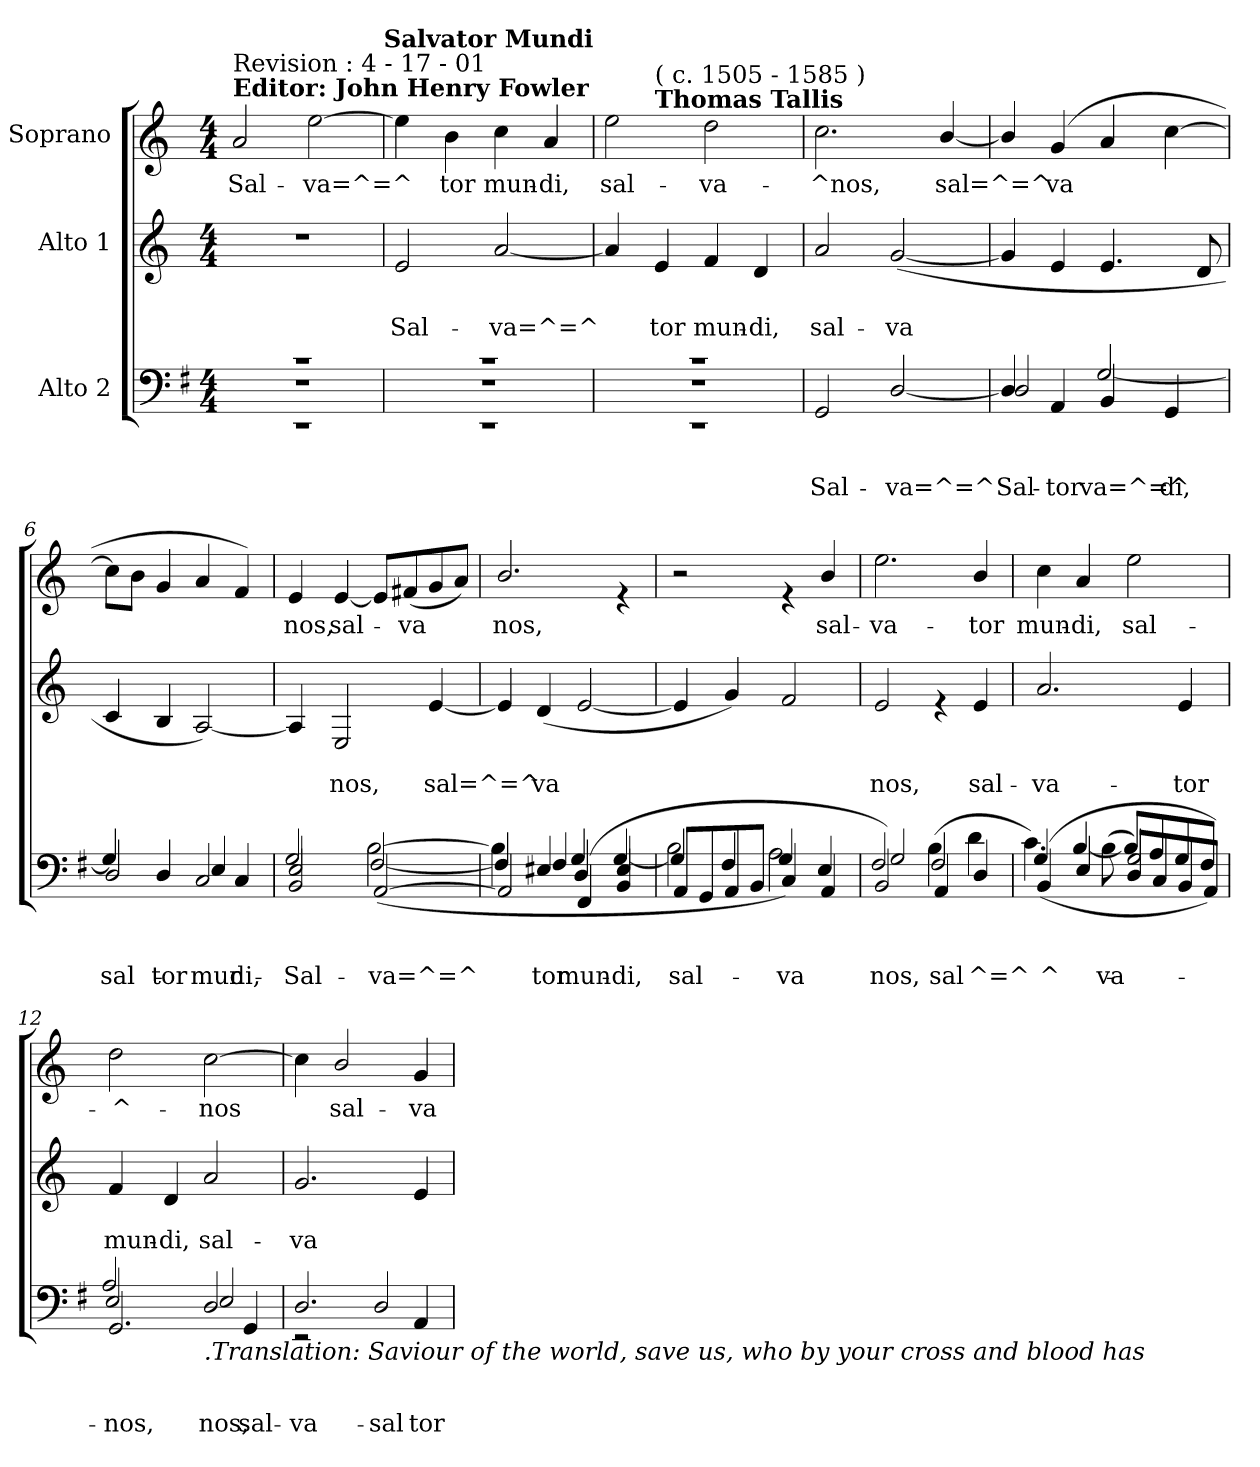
**kern	**text	**text	**text	**kern	**text	**text	**kern	**text
*part3	*part3	*part3	*part3	*part2	*part2	*part2	*part1	*part1
*staff3	*staff3	*staff3	*staff3	*staff2	*staff2	*staff2	*staff1	*staff1
*I"Alto 2	*	*	*	*I"Alto 1	*	*	*I"Soprano	*
*clefF4	*	*	*	*clefG2	*	*	*clefG2	*
*ITrd4c7	*	*	*	*	*	*	*	*
*k[]	*	*	*	*k[]	*	*	*k[]	*
*C:	*	*	*	*C:	*	*	*C:	*
*M4/4	*	*	*	*M4/4	*	*	*M4/4	*
=1	=1	=1	=1	=1	=1	=1	=1	=1
*^	*	*	*	*	*	*	*	*
*	*^	*	*	*	*	*	*	*	*
!	!	!	!	!	!	!	!	!	!LO:TX:a:B:t=Editor&colon; John Henry Fowler	!
!	!	!	!	!	!	!	!	!	!LO:TX:a:t=Revision &colon;   4 - 17 - 01	!
!	!	!	!	!	!	!	!	!	!	!LO:LY:b
1rc	1rEE	1r	.	.	.	1r	.	.	2a/	Sal-
!	!	!	!	!	!	!	!	!	!	!LO:LY:b
.	.	.	.	.	.	.	.	.	[>2ee\	-va=^=^
!	!	!	!	!	!	!	!	!	!LO:TX:a:B:t=Salvator Mundi	!
=2	=2	=2	=2	=2	=2	=2	=2	=2	=2	=2
!	!	!	!	!	!	!	!	!LO:LY:b	!	!
1rc	1rEE	1r	.	.	.	2e/	.	Sal-	4ee\]	.
!	!	!	!	!	!	!	!	!	!	!LO:LY:b
.	.	.	.	.	.	.	.	.	4b\	tor
!	!	!	!	!	!	!	!	!LO:LY:b	!	!LO:LY:b
.	.	.	.	.	.	[<2a/	.	-va=^=^	4cc\	mun-
!	!	!	!	!	!	!	!	!	!	!LO:LY:b
.	.	.	.	.	.	.	.	.	4a/	-di,
=3	=3	=3	=3	=3	=3	=3	=3	=3	=3	=3
!	!	!	!	!	!	!	!	!	!	!LO:LY:b
*	*	*	*	*	*	*	*	*	*^	*
1rc	1rEE	1r	.	.	.	4a/]	.	.	2ee\	4ryy	sal-
!	!	!	!	!	!	!	!	!	!	!LO:TX:a:B:t=Thomas Tallis	!
!	!	!	!	!	!	!	!	!	!	!LO:TX:a:t=( c. 1505 - 1585 )	!
!	!	!	!	!	!	!	!	!LO:LY:b	!	!	!
.	.	.	.	.	.	4e/	.	tor	.	2.ryy	.
!	!	!	!	!	!	!	!	!LO:LY:b	!	!	!LO:LY:b
.	.	.	.	.	.	4f/	.	mun-	2dd\	.	-va-
!	!	!	!	!	!	!	!	!LO:LY:b	!	!	!
.	.	.	.	.	.	4d/	.	-di,	.	.	.
*v	*v	*v	*	*	*	*	*	*	*	*	*
!!LO:LB:g=z
=4	=4	=4	=4	=4	=4	=4	=4	=4	=4
!	!	!	!LO:LY:b	!	!	!LO:LY:b	!	!	!LO:LY:b
*	*	*	*	*	*	*	*v	*v	*
2CC/	.	.	Sal-	2a/	.	sal-	2.cc\	-^nos,
!	!	!	!LO:LY:b	!	!	!LO:LY:b	!	!
[<2GG/	.	.	-va=^=^	(<[<2g/	.	-va	.	.
!	!	!	!	!	!	!	!	!LO:LY:b
.	.	.	.	.	.	.	[<4b/	sal=^=^
=5	=5	=5	=5	=5	=5	=5	=5	=5
*^	*	*	*	*	*	*	*	*
!	!	!	!	!LO:LY:b	!	!	!	!	!
4GG/]	2GG/	.	.	Sal-	4g/]	.	.	4b/]	.
!	!	!	!	!LO:LY:b	!	!	!	!	!LO:LY:b
4DD/	.	.	.	tor	4e/	.	.	(<4g/	va
!	!	!	!	!LO:LY:b	!	!	!	!	!
!	!	!	!	!LO:LY:b	!	!	!	!	!
4EE/	[<2C/	.	.	-va=^=^	4.e/	.	.	4a/	.
!	!	!	!	!LO:LY:b	!	!	!	!	!
4CC/	.	.	.	-di,	.	.	.	[>4cc\	.
.	.	.	.	.	8d/	.	.	.	.
=6	=6	=6	=6	=6	=6	=6	=6	=6	=6
!	!	!	!	!LO:LY:b	!	!	!	!	!
2GG/	4C/]	.	.	sal-	4c/	.	.	8cc\L]	.
.	.	.	.	.	.	.	.	8b\J	.
!	!	!	!	!LO:LY:b	!	!	!	!	!
.	4GG/	.	.	tor	4B/	.	.	4g/	.
!	!	!	!	!LO:LY:b	!	!	!	!	!
!	!	!	!	!LO:LY:b	!	!	!	!	!
2FF/	4AA/	.	.	mun-	[<2A/)	.	.	4a/	.
!	!	!	!	!LO:LY:b	!	!	!	!	!
.	4FF/	.	.	-di,	.	.	.	4f/)	.
=7	=7	=7	=7	=7	=7	=7	=7	=7	=7
!	!	!	!	!LO:LY:b	!	!	!	!	!
!	!	!	!	!LO:LY:b	!	!	!	!	!
*	*^	*	*	*	*	*	*	*	*
!	!	!	!	!	!LO:LY:b	!	!	!	!	!LO:LY:b
2EE/	2C/	2AA/	.	.	Sal-	4A/]	.	.	4e/	nos,
!	!	!	!	!	!	!	!	!LO:LY:b	!	!LO:LY:b
.	.	.	.	.	.	2E/	.	nos,	[<4e/	sal-
!	!	!	!	!	!LO:LY:b	!	!	!	!	!
!	!	!	!	!	!LO:LY:b	!	!	!	!	!
!	!	!	!	!	!LO:LY:b	!	!	!	!	!
[<2DD/	(<[<2BB/	[>2E\	.	.	-va=^=^	.	.	.	8e/L]	.
!	!	!	!	!	!	!	!	!	!	!LO:LY:b
.	.	.	.	.	.	.	.	.	(<8f#X/	-va
!	!	!	!	!	!	!	!	!LO:LY:b	!	!
.	.	.	.	.	.	[<4e/	.	sal=^=^	8g/	.
.	.	.	.	.	.	.	.	.	8a/J)	.
!!LO:LB:g=z
=8	=8	=8	=8	=8	=8	=8	=8	=8	=8	=8
!	!	!	!	!	!	!	!	!	!	!LO:LY:b
2DD/]	4BB/]	4E\]	.	.	.	4e/]	.	.	2.b/	nos,
!	!	!	!	!	!LO:LY:b	!	!	!LO:LY:b	!	!
.	4AA#X/	4BB/	.	.	tor	(<4d/	.	va	.	.
!	!	!	!	!	!LO:LY:b	!	!	!	!	!
!	!	!	!	!	!LO:LY:b	!	!	!	!	!
(<4BBB/	4GG/	4C/	.	.	mun-	[<2e/	.	.	.	.
!	!	!	!	!	!LO:LY:b	!	!	!	!	!
4EE/	[<4C/	4AA#/	.	.	-di,	.	.	.	4re	.
=9	=9	=9	=9	=9	=9	=9	=9	=9	=9	=9
!	!	!	!	!	!LO:LY:b	!	!	!	!	!
8DD/L	4C/]	2E\	.	.	sal-	4e/]	.	.	2r	.
8CC/	.	.	.	.	.	.	.	.	.	.
8DD/	4BB/	.	.	.	.	4g/)	.	.	.	.
8EE/J	.	.	.	.	.	.	.	.	.	.
!	!	!	!	!	!LO:LY:b	!	!	!	!	!
4FF/	4C/)	2D\	.	.	-va	2f/	.	.	4re	.
!	!	!	!	!	!	!	!	!	!	!LO:LY:b
4DD/	4AA/	.	.	.	.	.	.	.	4b/	sal-
=10	=10	=10	=10	=10	=10	=10	=10	=10	=10	=10
!	!	!	!	!	!LO:LY:b	!	!	!	!	!
!	!	!	!	!	!LO:LY:b	!	!	!LO:LY:b	!	!LO:LY:b
2EE/)	2BB/	2C/	.	.	-nos,	2e/	.	nos,	2.ee\	-va-
!	!	!	!	!	!LO:LY:b	!	!	!	!	!
!	!	!	!	!	!LO:LY:b	!	!	!	!	!
!	!	!	!	!	!LO:LY:b	!	!	!	!	!
4DD/	2BB/	(>4E\	.	.	sal	4re	.	.	.	.
!	!	!	!	!	!LO:LY:b	!	!	!	!	!
!	!	!	!	!	!LO:LY:b	!	!	!LO:LY:b	!	!LO:LY:b
4GG/	.	4G\	.	.	^=^	4e/	.	sal-	4b/	-tor
=11	=11	=11	=11	=11	=11	=11	=11	=11	=11	=11
!	!	!	!	!	!LO:LY:b	!	!	!	!	!
!	!	!	!	!	!LO:LY:b	!	!	!	!	!
!	!	!	!	!	!LO:LY:b	!	!	!LO:LY:b	!	!LO:LY:b
(<4EE/	(<4C/	4.F\)	.	.	^-	2.a/	.	-va-	4cc\	mun-
!	!	!	!	!	!	!	!	!	!	!LO:LY:b
4AA/	[<4E/	.	.	.	.	.	.	.	4a/	-di,
!	!	!	!	!	!LO:LY:b	!	!	!	!	!
.	.	(>8E\	.	.	-va	.	.	.	.	.
!	!	!	!	!	!	!	!	!	!	!LO:LY:b
8GG/L	8E/L]	2C/)	.	.	.	.	.	.	2ee\	sal-
8FF/	8D/	.	.	.	.	.	.	.	.	.
!	!	!	!	!	!	!	!	!LO:LY:b	!	!
8EE/	8C/	.	.	.	.	4e/	.	-tor	.	.
8DD/J)	8BB/J)	.	.	.	.	.	.	.	.	.
!!LO:LB:g=z
=12	=12	=12	=12	=12	=12	=12	=12	=12	=12	=12
!	!	!	!	!	!LO:LY:b	!	!	!LO:LY:b	!	!LO:LY:b
2.CC/	2AA/	2D/	.	.	nos,	4f/	.	mun-	2dd\	-^-
!	!	!	!	!	!	!	!	!LO:LY:b	!	!
.	.	.	.	.	.	4d/	.	-di,	.	.
!	!LO:TX:b:i:t=.Translation&colon; Saviour of the world, save us, who by your cross and blood has	!	!	!	!	!	!	!	!	!
!	!	!	!	!	!LO:LY:b	!	!	!	!	!
!	!	!	!	!	!LO:LY:b	!	!	!LO:LY:b	!	!LO:LY:b
.	2GG/	2AA/	.	.	nos,	2a/	.	sal-	[>2cc\	-nos
!	!	!	!	!	!LO:LY:b	!	!	!	!	!
4CC/	.	.	.	.	sal-	.	.	.	.	.
*v	*v	*v	*	*	*	*	*	*	*	*
=13	=13	=13	=13	=13	=13	=13	=13	=13
!LO:TX:b:t=redeemed us; help us, we beseech you, our God.	!	!	!	!	!	!	!	!
!	!	!	!LO:LY:b	!	!	!LO:LY:b	!	!
*^	*	*	*	*	*	*	*	*
2.GG/	2rEE	.	.	va-	2.g/	.	-va	4cc\]	.
!	!	!	!	!	!	!	!	!	!LO:LY:b
.	.	.	.	.	.	.	.	2b/	sal-
!	!	!	!	!LO:LY:b	!	!	!	!	!
.	2GG/	.	.	sal-	.	.	.	.	.
!	!	!	!	!LO:LY:b	!	!	!	!	!LO:LY:b
4DD/	.	.	.	-tor	4e/	.	.	4g/	-va
*v	*v	*	*	*	*	*	*	*	*
=	=	=	=	=	=	=	=	=
*-	*-	*-	*-	*-	*-	*-	*-	*-
